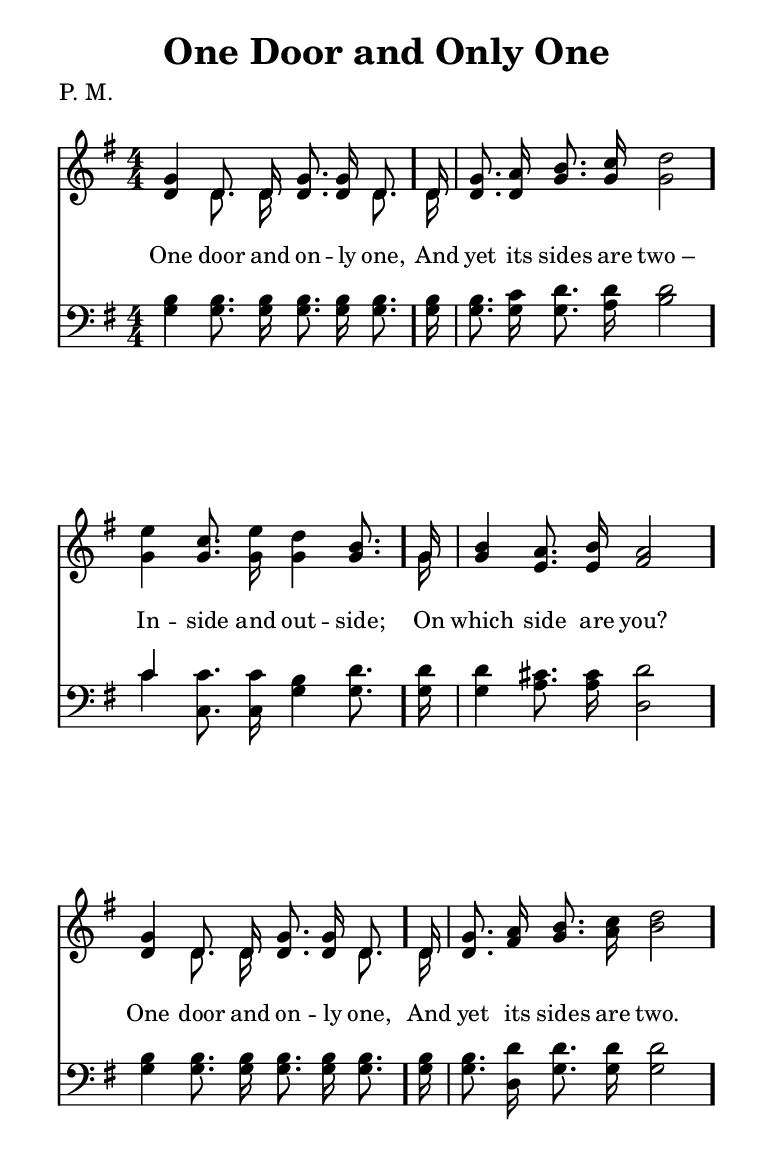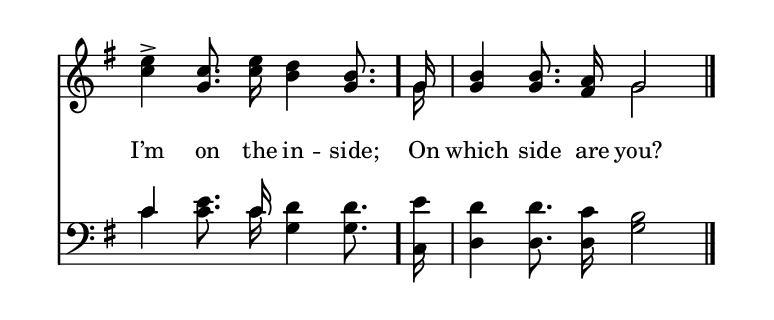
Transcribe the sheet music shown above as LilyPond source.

\include "common/global.ily"
\paper {
  \include "common/paper.ily"
  ragged-last-bottom = ##t
  system-system-spacing.padding = 14

}

\header{
  %children
  hymnnumber = "351"
  title = "One Door and Only One" % see https://hymnary.org/text/one_door_and_only_one_and_yet_its_sides_
  tunename = ""
  meter = "P. M."
  poet = ""
  composer = "" % see https://hymnary.org/tune/one_door_and_only_one
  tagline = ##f
}

global = {
  \include "common/overrides.ily"
  \override Staff.TimeSignature.style = #'numbered
  \time 4/4
  \override Score.MetronomeMark.transparent = ##t % hide all fermata changes too
  \tempo 4=80
  \key g \major
  \autoBeamOff
}

patternA = { c4 c8. c16 c8. c16 c8. c16 | c8. c16 c8. c16 c2 | }
patternB = { c4 c8. c16 c4 c8. c16 | c4 c8. c16 c2 | }

notesSoprano = {
\global
\relative c'' {

  \changePitch \patternA { g d d g g d d | g a b c d | }
  \changePitch \patternB { e c e d b g | b a b a | }
  \changePitch \patternA { g d d g g d d | g a b c d | }
  \changePitch \patternB { e-> c e d b g | b b a g | }

  \bar "|."

}
}

notesAlto = {
\global
\relative e' {

  \changePitch \patternA { d d d d d d d | d d g g g | }
  \changePitch \patternB { g g g g g g | g e e fis | }
  \changePitch \patternA { d d d d d d d | d fis g a b | }
  \changePitch \patternB { c g c b g g | g g fis g | }

}
}

notesTenor = {
\global
\relative a {

  \changePitch \patternA { b b b b b b b | b c d d d | }
  \changePitch \patternB { c c c b d d | d cis cis d | }
  \changePitch \patternA { b b b b b b b | b d d d d | }
  \changePitch \patternB { c e c d d e | d d c b | }

}
}

notesBass = {
\global
\relative f {

  \changePitch \patternA { g g g g g g g | g g g a b | }
  \changePitch \patternB { c c, c g' g g | g a a d, | }
  \changePitch \patternA { g g g g g g g | g d g g g | }
  \changePitch \patternB { c c c g g c, | d d d g | }

}
}

wordsA = \lyricmode {

One door and on -- ly one, \bar "."
And yet its sides are two_– \bar "."
In -- side and out -- side; \bar "."
On which side are you? \bar "."

One door and on -- ly one, \bar "."
And yet its sides are two. \bar "."
I’m on the in -- side; \bar "."
On which side are you? \bar "."

}

\score {
  \context ChoirStaff <<
    \context Staff = upper <<
      \set Staff.autoBeaming = ##f
      \set ChoirStaff.systemStartDelimiter = #'SystemStartBar
      \set ChoirStaff.printPartCombineTexts = ##f
      \partcombine #'(2 . 11) \notesSoprano \notesAlto
      \context NullVoice = sopranos { \voiceOne << \notesSoprano >> }
      \context Lyrics = one   \lyricsto sopranos \wordsA
    >>
    \context Staff = men <<
      \set Staff.autoBeaming = ##f
      \clef bass
      \set ChoirStaff.printPartCombineTexts = ##f
      \partcombine #'(2 . 11) \notesTenor \notesBass
    >>
  >>
  \layout {
    \include "common/layout.ily"
  }
  #(cond ((ly:get-option 'eog-midi-permitted) #{ \midi{
    \include "common/midi.ily"
  } #}))
}

\version "2.19.49"  % necessary for upgrading to future LilyPond versions.

% vi:set et ts=2 sw=2 ai nocindent syntax=lilypond:
